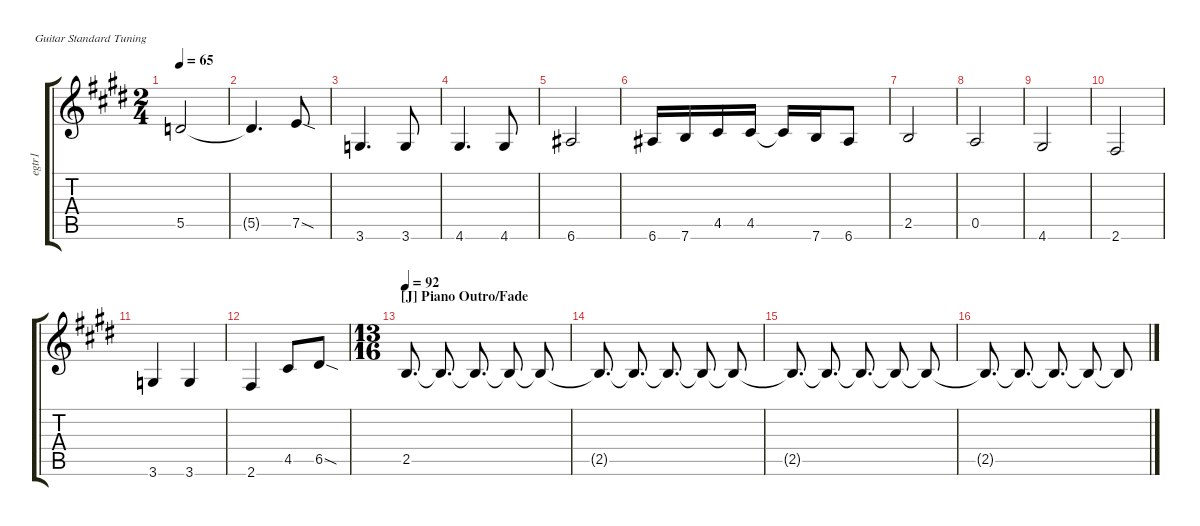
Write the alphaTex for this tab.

\defaultSystemsLayout 4
\hideDynamics
\bracketExtendMode groupsimilarinstruments
\otherSystemsTrackNameOrientation horizontal
\chordDiagramsInScore
\track ("E.Guitar I" "egtr1") {instrument electricpiano1}
\staff {score tabs}
\tuning (E4 B3 G3 D3 A2 E2)
\displaytranspose 12
\ts (2 4)
\tempo 65
\clef g2
\ks e
5.5{acc forcenatural}.2{dy mf} |
5.5{t acc forcenatural}.4{d} 7.5{sod acc forcenatural}.8 |
3.6{acc forcenatural}.4{d} 3.6{acc forcenatural}.8 |
4.6{acc #}.4{d} 4.6{acc #}.8 |
6.6{acc #}.2 |
6.6{acc #}.16 7.6{acc forcenatural}.16 4.5{acc #}.16 4.5{acc #}.16 4.5{t acc #}.16 7.6{acc forcenatural}.16 6.6{acc #}.8 |
2.5{acc forcenatural}.2 |
0.5{acc forcenatural}.2 |
4.6{acc #}.2 |
2.6{acc #}.2 |
3.6{acc forcenatural}.4 3.6{acc forcenatural}.4 |
2.6{acc #}.4 4.5{acc #}.8 6.5{sod acc #}.8 |
\ts (13 16)
\beaming (16 3 3 3 2 2)
\section ("J" "Piano Outro/Fade")
\tempo 92
2.5{acc forcenatural}.8{d} 2.5{t acc forcenatural}.8{d} 2.5{t acc forcenatural}.8{d} 2.5{t acc forcenatural}.8 2.5{t acc forcenatural}.8 |
2.5{t acc forcenatural}.8{d} 2.5{t acc forcenatural}.8{d} 2.5{t acc forcenatural}.8{d} 2.5{t acc forcenatural}.8 2.5{t acc forcenatural}.8 |
2.5{t acc forcenatural}.8{d} 2.5{t acc forcenatural}.8{d} 2.5{t acc forcenatural}.8{d} 2.5{t acc forcenatural}.8 2.5{t acc forcenatural}.8 |
2.5{t acc forcenatural}.8{d} 2.5{t acc forcenatural}.8{d} 2.5{t acc forcenatural}.8{d} 2.5{t acc forcenatural}.8 2.5{t acc forcenatural}.8
